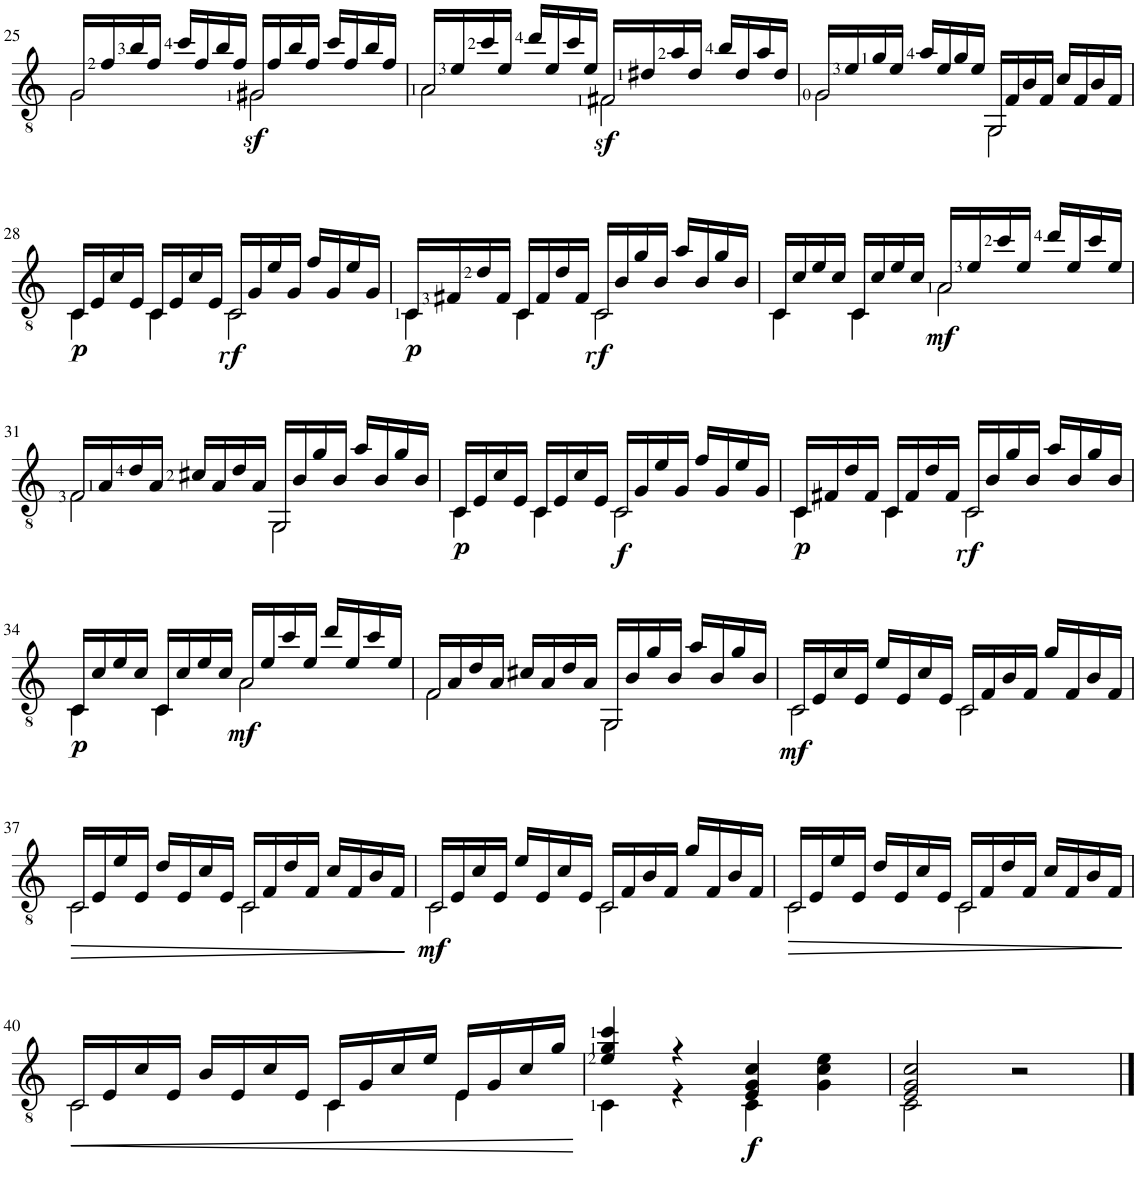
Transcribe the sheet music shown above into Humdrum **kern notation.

**kern	**dynam
*part1	*part1
*staff1	*staff1
*I"Classical Guitar	*
*I'Guit.	*
!!LO:PB:g=z
*clefGv2	*
*k[]	*
*M4/4	*
*met(c)	*
=25	=25
*^	*
16G/LL	2G\	.
16f/	.	.
16b/	.	.
16f/JJ	.	.
16cc/LL	.	.
16f/	.	.
16b/	.	.
16f/JJ	.	.
!	!	!LO:DY:b
16G#X/LL	2G#\	sf
16f/	.	.
16b/	.	.
16f/JJ	.	.
16cc/LL	.	.
16f/	.	.
16b/	.	.
16f/JJ	.	.
=26	=26	=26
16A/LL	2A\	.
16e/	.	.
16cc/	.	.
16e/JJ	.	.
16dd/LL	.	.
16e/	.	.
16cc/	.	.
16e/JJ	.	.
!	!	!LO:DY:b
16F#X/LL	2F#\	sf
16d#X/	.	.
16a/	.	.
16d#/JJ	.	.
16b/LL	.	.
16d#/	.	.
16a/	.	.
16d#/JJ	.	.
=27	=27	=27
16G/LL	2G\	.
16e/	.	.
16g/	.	.
16e/JJ	.	.
16a/LL	.	.
16e/	.	.
16g/	.	.
16e/JJ	.	.
16GG/LL	2GG\	.
16F/	.	.
16B/	.	.
16F/JJ	.	.
16c/LL	.	.
16F/	.	.
16B/	.	.
16F/JJ	.	.
!!LO:LB:g=z	!!
=28	=28	=28
!	!	!LO:DY:b
16C/LL	4C\	p
16E/	.	.
16c/	.	.
16E/JJ	.	.
16C/LL	4C\	.
16E/	.	.
16c/	.	.
16E/JJ	.	.
!	!	!LO:DY:b
16C/LL	2C\	rf
16G/	.	.
16e/	.	.
16G/JJ	.	.
16f/LL	.	.
16G/	.	.
16e/	.	.
16G/JJ	.	.
=29	=29	=29
!	!	!LO:DY:b
16C/LL	4C\	p
16F#X/	.	.
16d/	.	.
16F#/JJ	.	.
16C/LL	4C\	.
16F#/	.	.
16d/	.	.
16F#/JJ	.	.
!	!	!LO:DY:b
16C/LL	2C\	rf
16B/	.	.
16g/	.	.
16B/JJ	.	.
16a/LL	.	.
16B/	.	.
16g/	.	.
16B/JJ	.	.
=30	=30	=30
16C/LL	4C\	.
16c/	.	.
16e/	.	.
16c/JJ	.	.
16C/LL	4C\	.
16c/	.	.
16e/	.	.
16c/JJ	.	.
!	!	!LO:DY:b
16A/LL	2A\	mf
16e/	.	.
16cc/	.	.
16e/JJ	.	.
16dd/LL	.	.
16e/	.	.
16cc/	.	.
16e/JJ	.	.
!!LO:LB:g=z	!!
=31	=31	=31
16F/LL	2F\	.
16A/	.	.
16d/	.	.
16A/JJ	.	.
16c#X/LL	.	.
16A/	.	.
16d/	.	.
16A/JJ	.	.
16GG/LL	2GG\	.
16B/	.	.
16g/	.	.
16B/JJ	.	.
16a/LL	.	.
16B/	.	.
16g/	.	.
16B/JJ	.	.
=32	=32	=32
!	!	!LO:DY:b
16C/LL	4C\	p
16E/	.	.
16c/	.	.
16E/JJ	.	.
16C/LL	4C\	.
16E/	.	.
16c/	.	.
16E/JJ	.	.
!	!	!LO:DY:b
16C/LL	2C\	f
16G/	.	.
16e/	.	.
16G/JJ	.	.
16f/LL	.	.
16G/	.	.
16e/	.	.
16G/JJ	.	.
=33	=33	=33
!	!	!LO:DY:b
16C/LL	4C\	p
16F#X/	.	.
16d/	.	.
16F#/JJ	.	.
16C/LL	4C\	.
16F#/	.	.
16d/	.	.
16F#/JJ	.	.
!	!	!LO:DY:b
16C/LL	2C\	rf
16B/	.	.
16g/	.	.
16B/JJ	.	.
16a/LL	.	.
16B/	.	.
16g/	.	.
16B/JJ	.	.
!!LO:LB:g=z	!!
=34	=34	=34
!	!	!LO:DY:b
16C/LL	4C\	p
16c/	.	.
16e/	.	.
16c/JJ	.	.
16C/LL	4C\	.
16c/	.	.
16e/	.	.
16c/JJ	.	.
!	!	!LO:DY:b
16A/LL	2A\	mf
16e/	.	.
16cc/	.	.
16e/JJ	.	.
16dd/LL	.	.
16e/	.	.
16cc/	.	.
16e/JJ	.	.
=35	=35	=35
16F/LL	2F\	.
16A/	.	.
16d/	.	.
16A/JJ	.	.
16c#X/LL	.	.
16A/	.	.
16d/	.	.
16A/JJ	.	.
16GG/LL	2GG\	.
16B/	.	.
16g/	.	.
16B/JJ	.	.
16a/LL	.	.
16B/	.	.
16g/	.	.
16B/JJ	.	.
=36	=36	=36
!	!	!LO:DY:b
16C/LL	2C\	mf
16E/	.	.
16c/	.	.
16E/JJ	.	.
16e/LL	.	.
16E/	.	.
16c/	.	.
16E/JJ	.	.
16C/LL	2C\	.
16F/	.	.
16B/	.	.
16F/JJ	.	.
16g/LL	.	.
16F/	.	.
16B/	.	.
16F/JJ	.	.
!!LO:LB:g=z	!!
=37	=37	=37
!	!	!LO:HP:b
16C/LL	2C\	>
16E/	.	.
16e/	.	.
16E/JJ	.	.
16d/LL	.	.
16E/	.	.
16c/	.	.
16E/JJ	.	.
16C/LL	2C\	.
16F/	.	.
16d/	.	.
16F/JJ	.	.
16c/LL	.	.
16F/	.	.
16B/	.	.
16F/JJ	.	.
*v	*v	*
.	]
=38	=38
*^	*
!	!	!LO:DY:b
16C/LL	2C\	mf
16E/	.	.
16c/	.	.
16E/JJ	.	.
16e/LL	.	.
16E/	.	.
16c/	.	.
16E/JJ	.	.
16C/LL	2C\	.
16F/	.	.
16B/	.	.
16F/JJ	.	.
16g/LL	.	.
16F/	.	.
16B/	.	.
16F/JJ	.	.
=39	=39	=39
!	!	!LO:HP:b
16C/LL	2C\	>
16E/	.	.
16e/	.	.
16E/JJ	.	.
16d/LL	.	.
16E/	.	.
16c/	.	.
16E/JJ	.	.
16C/LL	2C\	.
16F/	.	.
16d/	.	.
16F/JJ	.	.
16c/LL	.	.
16F/	.	.
16B/	.	.
16F/JJ	.	.
*v	*v	*
.	]
!!LO:LB:g=z
=40	=40
!	!LO:HP:b
*^	*
16C/LL	2C\	<
16E/	.	.
16c/	.	.
16E/JJ	.	.
16B/LL	.	.
16E/	.	.
16c/	.	.
16E/JJ	.	.
16C/LL	4C\	.
16G/	.	.
16c/	.	.
16e/JJ	.	.
16E/LL	4E\	.
16G/	.	.
16c/	.	.
16g/JJ	.	.
*v	*v	*
.	[
=41	=41
*^	*
4e/ 4g/ 4cc/	4C\	.
4r	4r	.
!	!	!LO:DY:b
4E/ 4G/ 4c/	4C\	f
4G\ 4c\ 4e\	4ryy	.
=42	=42	=42
2E/ 2G/ 2c/	2C\	.
2r	2ryy	.
*v	*v	*
==	==
*-	*-
